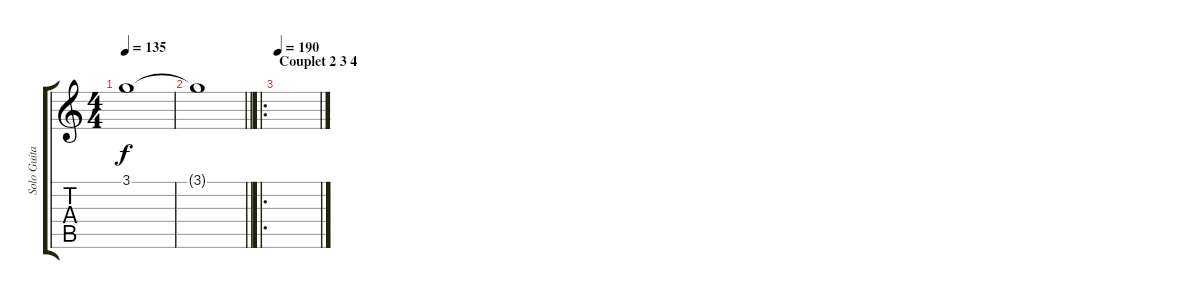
\track ("Solo Guitar" "Solo Guita") {instrument distortionguitar}
\staff {score tabs}
\tuning (E4 B3 G3 D3 A2 E2) {hide}
\ts (4 4)
\tempo 135
\clef g2
\ks c
3.1{t}.1{dy f} |
\barLineRight lightlight
3.1{t}.1 |
\ro
\section ("" "Couplet 2 3 4")
\tempo 190
